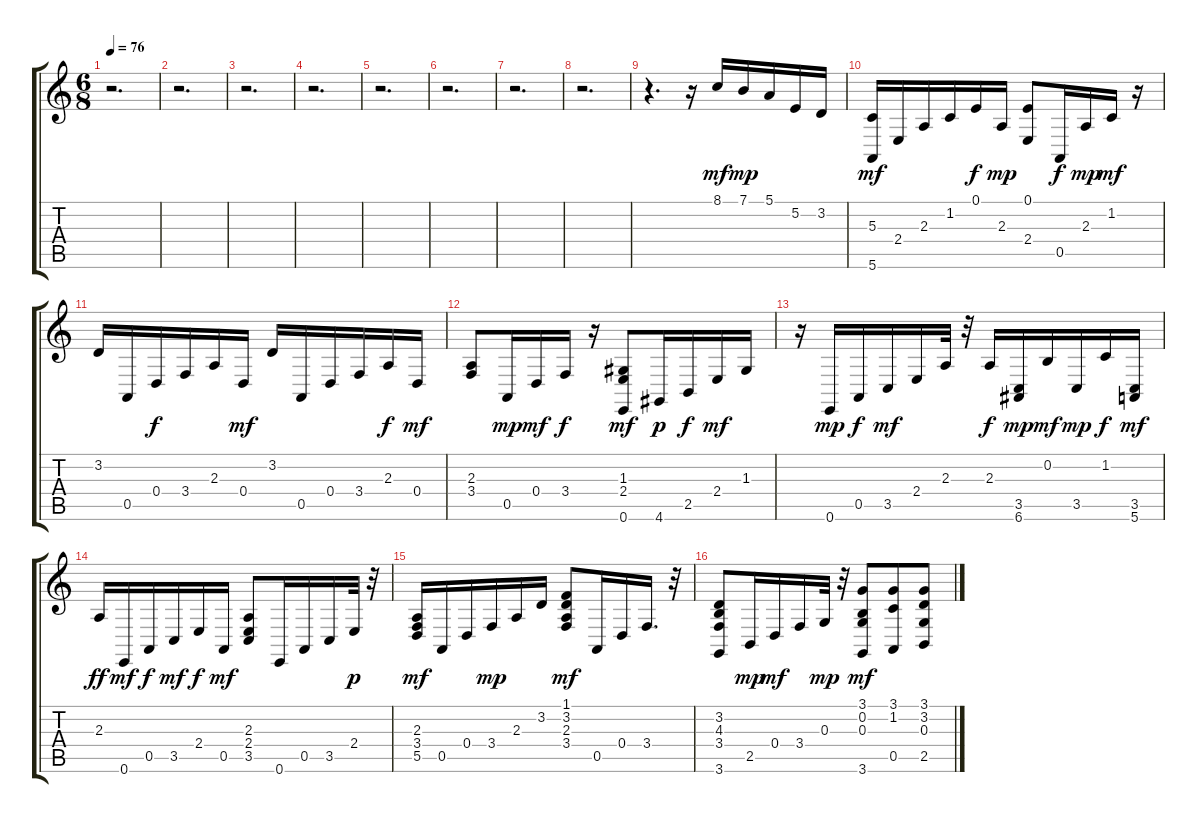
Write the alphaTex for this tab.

\track "" {instrument acousticgrandpiano}
\staff {score tabs}
\tuning (E4 B3 G3 D3 A2 E2) {hide}
\ts (6 8)
\tempo 76
\clef g2
\ks c
r.2{d dy mf} |
r.2{d} |
r.2{d} |
r.2{d} |
r.2{d} |
r.2{d} |
r.2{d} |
r.2{d} |
r.4{d} r.16 8.1.16 7.1.16{dy mp} 5.1.16 5.2.16 3.2.16 |
(5.3 5.6).16{dy mf} 2.4.16 2.3.16 1.2.16 0.1.16{dy f} 2.3.16{dy mp} (0.1 2.4).8 0.5.16{dy f} 2.3.16{dy mp} 1.2.16{dy mf} r.16 |
3.2.16 0.5.16 0.4.16{dy f} 3.4.16 2.3.16 0.4.16{dy mf} 3.2.16 0.5.16 0.4.16 3.4.16 2.3.16{dy f} 0.4.16{dy mf} |
(2.3 3.4).8 0.5.16{dy mp} 0.4.16{dy mf} 3.4.16{dy f} r.16 (1.3 2.4 0.6).8{dy mf} 4.6.16{dy p} 2.5.16{dy f} 2.4.16{dy mf} 1.3.16 |
r.16 0.6.16{dy mp} 0.5.16{dy f} 3.5.16{dy mf} 2.4.16 2.3.32 r.32 2.3.16{dy f} (3.5 6.6).16{dy mp} 0.2.16{dy mf} 3.5.16{dy mp} 1.2.16{dy f} (3.5 5.6).16{dy mf} |
2.3.16{dy ff} 0.6.16{dy mf} 0.5.16{dy f} 3.5.16{dy mf} 2.4.16{dy f} 0.5.16{dy mf} (2.3 2.4 3.5).8 0.6.16 0.5.16 3.5.16 2.4.32{dy p} r.32 |
(2.3 3.4 5.5).16{dy mf} 0.5.16 0.4.16 3.4.16{dy mp} 2.3.16 3.2.16 (1.1 3.2 2.3 3.4).8{dy mf} 0.5.16 0.4.16 3.4.16{d} r.32 |
(3.2 4.3 3.4 3.6).8 2.5.16{dy mp} 0.4.16{dy mf} 3.4.16 0.3.32{dy mp} r.32 (3.1 0.2 0.3 3.6).8{dy mf} (3.1 1.2 0.5).8 (3.1 3.2 0.3 2.5).8
